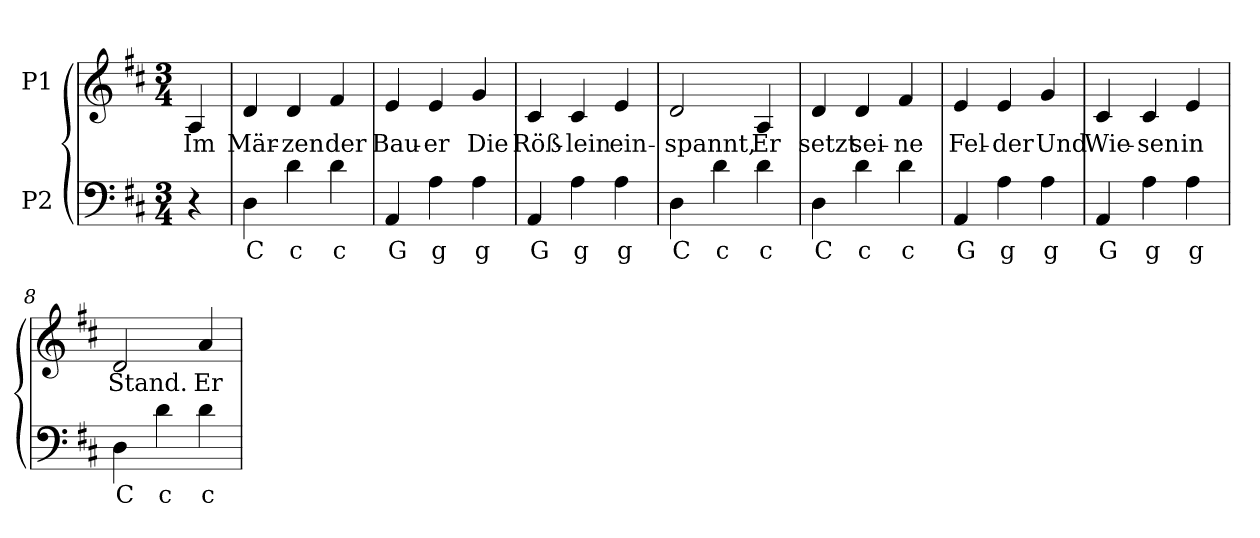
**kern	**text	**kern	**text
*part2	*part2	*part1	*part1
*staff2	*staff2	*staff1	*staff1
*I"P2	*	*I"P1	*
!!LO:PB:g=z
*clefF4	*	*clefG2	*
*ITrd1c2	*	*ITrd1c2	*
*k[]	*	*k[]	*
*C:	*	*C:	*
*M3/4	*	*M3/4	*
=	=	=	=
!	!	!	!LO:LY:b:color=#000000
4r	.	4Gi/	Im
=1	=1	=1	=1
!	!LO:LY:b:color=#000000	!	!
!	!	!	!LO:LY:b:color=#000000
4Ci\	C	4ci/	Mär-
!	!LO:LY:b:color=#000000	!	!
!	!	!	!LO:LY:b:color=#000000
4ci\	c	4ci/	-zen
!	!LO:LY:b:color=#000000	!	!
!	!	!	!LO:LY:b:color=#000000
4ci\	c	4ei/	der
=2	=2	=2	=2
!	!LO:LY:b:color=#000000	!	!
!	!	!	!LO:LY:b:color=#000000
4GGi/	G	4di/	Bau-
!	!LO:LY:b:color=#000000	!	!
!	!	!	!LO:LY:b:color=#000000
4Gi\	g	4di/	-er
!	!LO:LY:b:color=#000000	!	!
!	!	!	!LO:LY:b:color=#000000
4Gi\	g	4fi/	Die
=3	=3	=3	=3
!	!LO:LY:b:color=#000000	!	!
!	!	!	!LO:LY:b:color=#000000
4GGi/	G	4Bi/	Röß-
!	!LO:LY:b:color=#000000	!	!
!	!	!	!LO:LY:b:color=#000000
4Gi\	g	4Bi/	-lein
!	!LO:LY:b:color=#000000	!	!
!	!	!	!LO:LY:b:color=#000000
4Gi\	g	4di/	ein-
=4	=4	=4	=4
!	!LO:LY:b:color=#000000	!	!
!	!	!	!LO:LY:b:color=#000000
4Ci\	C	2ci/	-spannt,
!	!LO:LY:b:color=#000000	!	!
4ci\	c	.	.
!	!LO:LY:b:color=#000000	!	!
!	!	!	!LO:LY:b:color=#000000
4ci\	c	4Gi/	Er
=5	=5	=5	=5
!	!LO:LY:b:color=#000000	!	!
!	!	!	!LO:LY:b:color=#000000
4Ci\	C	4ci/	setzt
!	!LO:LY:b:color=#000000	!	!
!	!	!	!LO:LY:b:color=#000000
4ci\	c	4ci/	sei-
!	!LO:LY:b:color=#000000	!	!
!	!	!	!LO:LY:b:color=#000000
4ci\	c	4ei/	-ne
=6	=6	=6	=6
!	!LO:LY:b:color=#000000	!	!
!	!	!	!LO:LY:b:color=#000000
4GGi/	G	4di/	Fel-
!	!LO:LY:b:color=#000000	!	!
!	!	!	!LO:LY:b:color=#000000
4Gi\	g	4di/	-der
!	!LO:LY:b:color=#000000	!	!
!	!	!	!LO:LY:b:color=#000000
4Gi\	g	4fi/	Und
=7	=7	=7	=7
!	!LO:LY:b:color=#000000	!	!
!	!	!	!LO:LY:b:color=#000000
4GGi/	G	4Bi/	Wie-
!	!LO:LY:b:color=#000000	!	!
!	!	!	!LO:LY:b:color=#000000
4Gi\	g	4Bi/	-sen
!	!LO:LY:b:color=#000000	!	!
!	!	!	!LO:LY:b:color=#000000
4Gi\	g	4di/	in
!!LO:LB:g=z
=8	=8	=8	=8
!	!LO:LY:b:color=#000000	!	!
!	!	!	!LO:LY:b:color=#000000
4Ci\	C	2ci/	Stand.
!	!LO:LY:b:color=#000000	!	!
4ci\	c	.	.
!	!LO:LY:b:color=#000000	!	!
!	!	!	!LO:LY:b:color=#000000
4ci\	c	4gi/	Er
=	=	=	=
*-	*-	*-	*-
